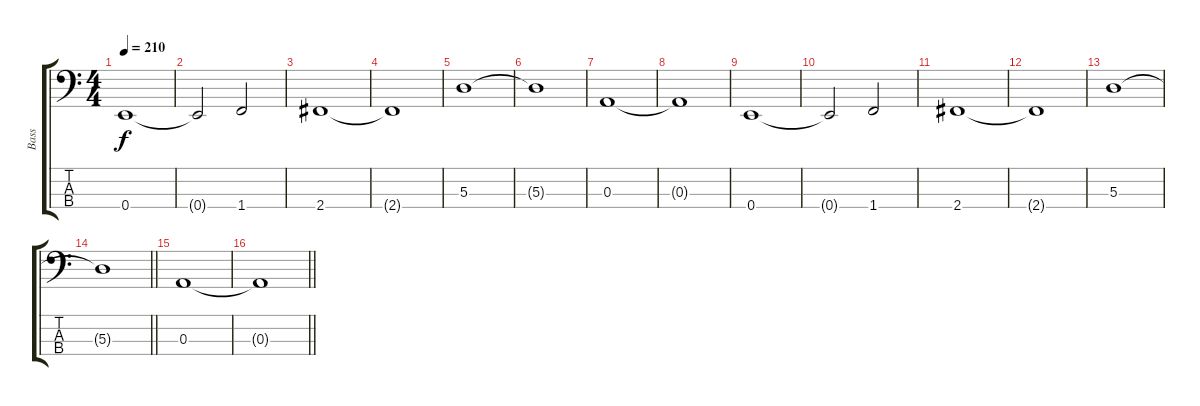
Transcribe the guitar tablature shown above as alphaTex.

\track ("Bass" "Bass") {instrument electricbassfinger}
\staff {score tabs}
\tuning (G2 D2 A1 E1) {hide}
\ts (4 4)
\tempo 210
\clef f4
\ks c
0.4.1{dy f} |
0.4{t}.2 1.4.2 |
2.4.1 |
2.4{t}.1 |
5.3.1 |
5.3{t}.1 |
0.3.1 |
0.3{t}.1 |
0.4.1 |
0.4{t}.2 1.4.2 |
2.4.1 |
2.4{t}.1 |
5.3.1 |
\barLineRight lightlight
5.3{t}.1 |
0.3.1 |
\barLineRight lightlight
0.3{t}.1
